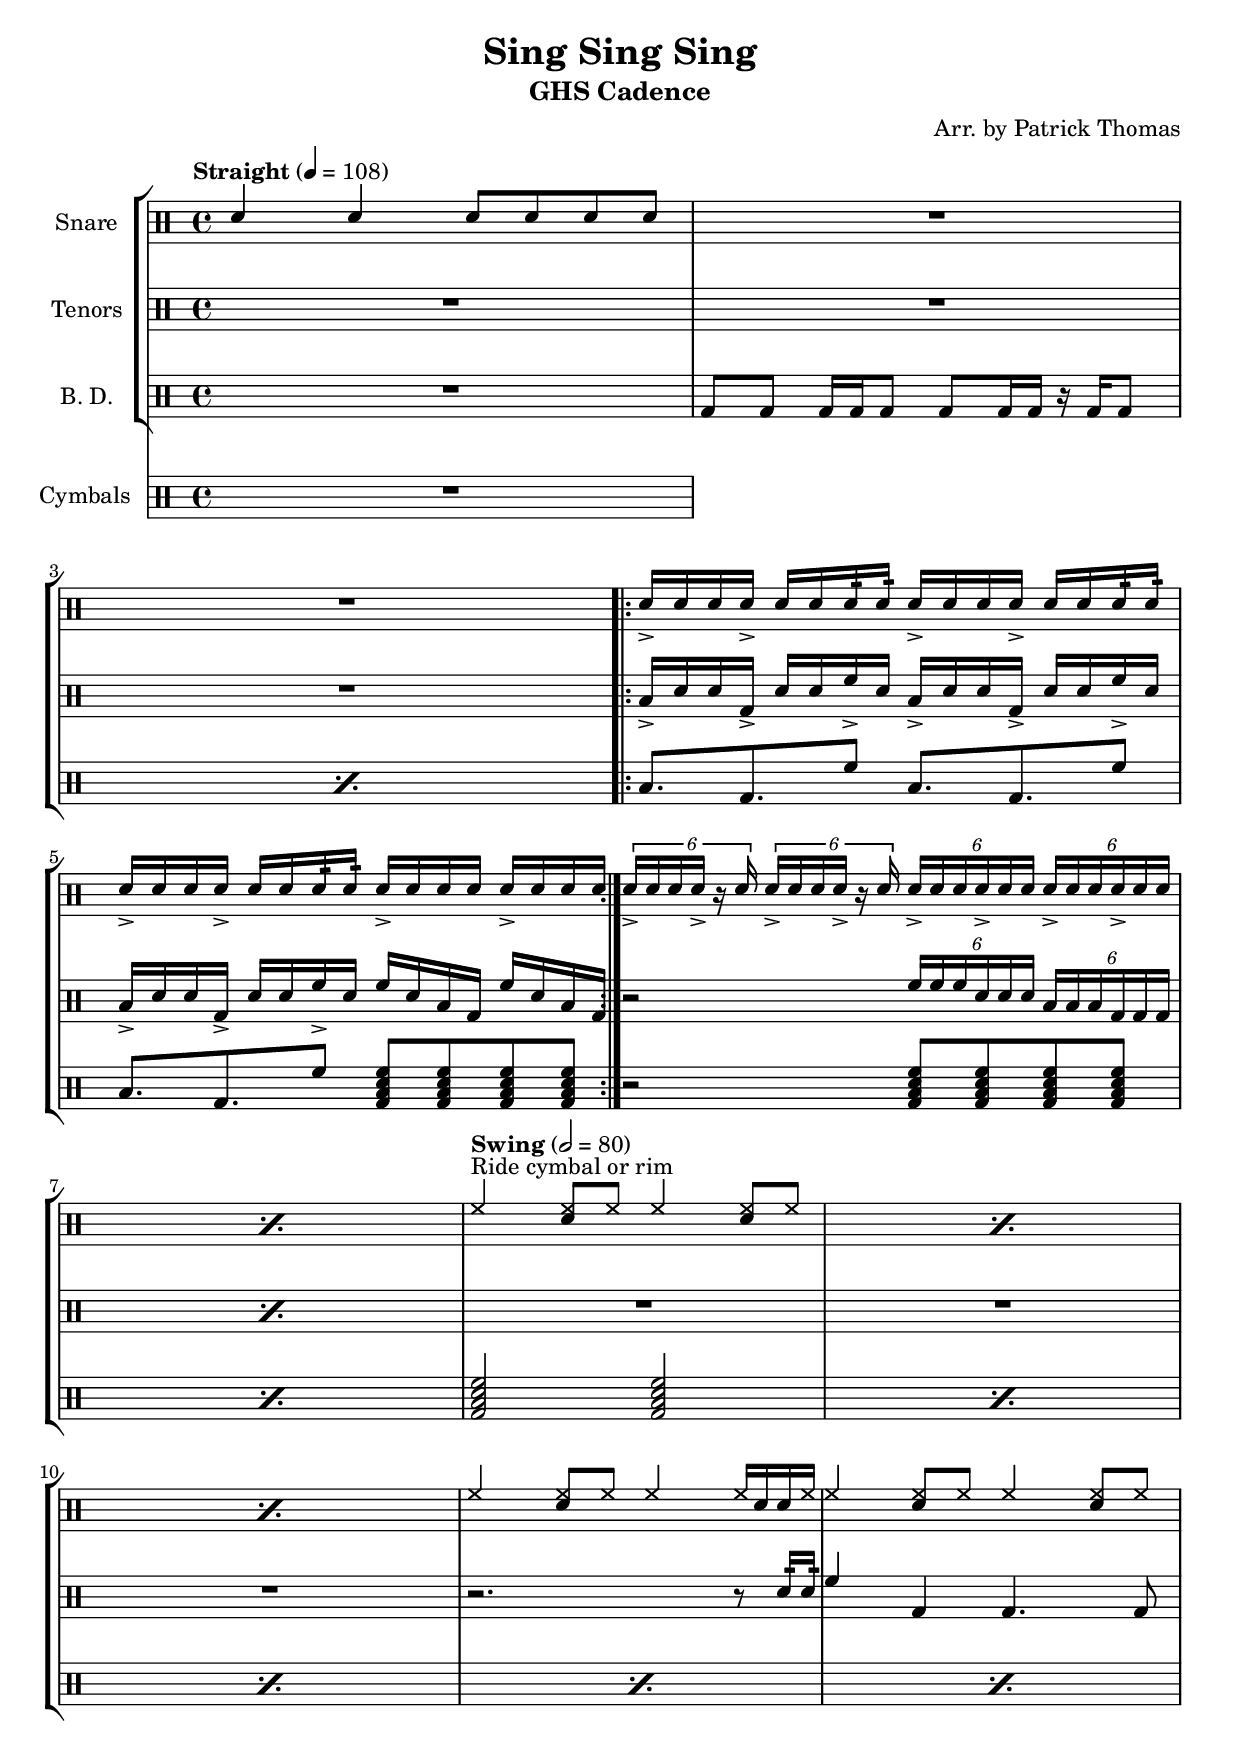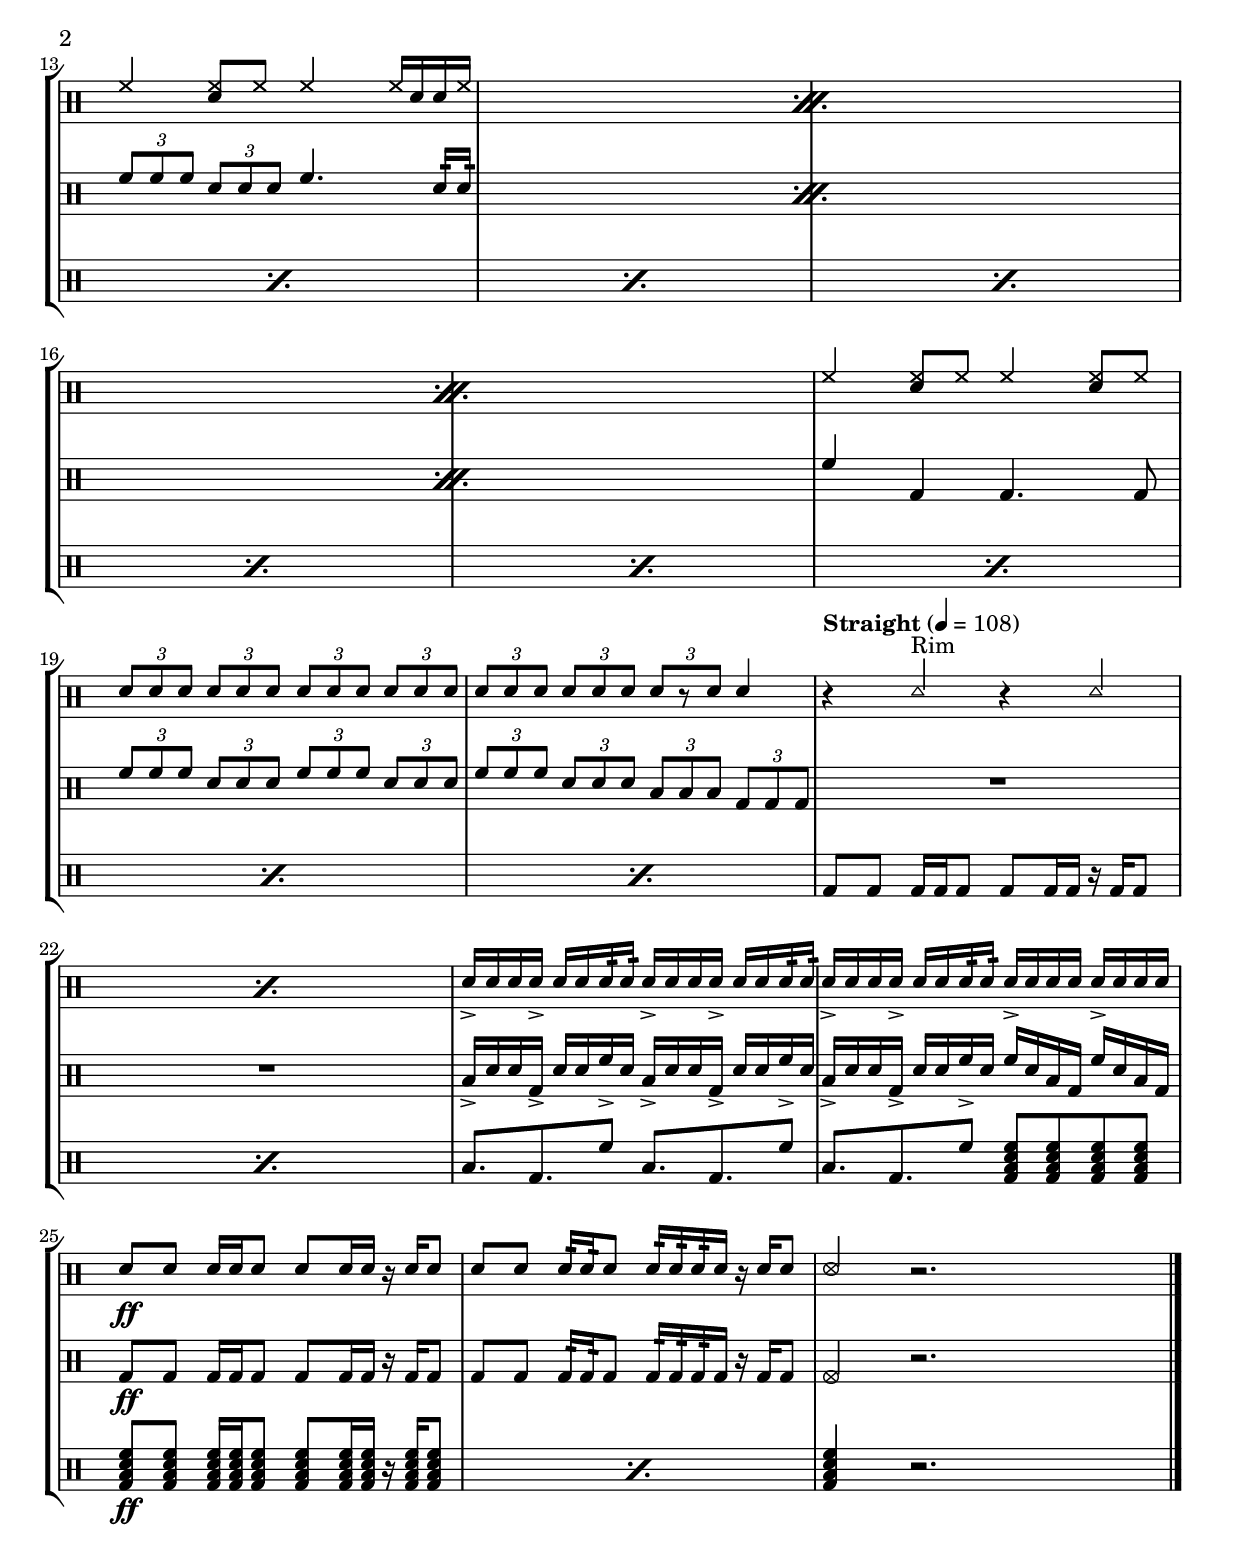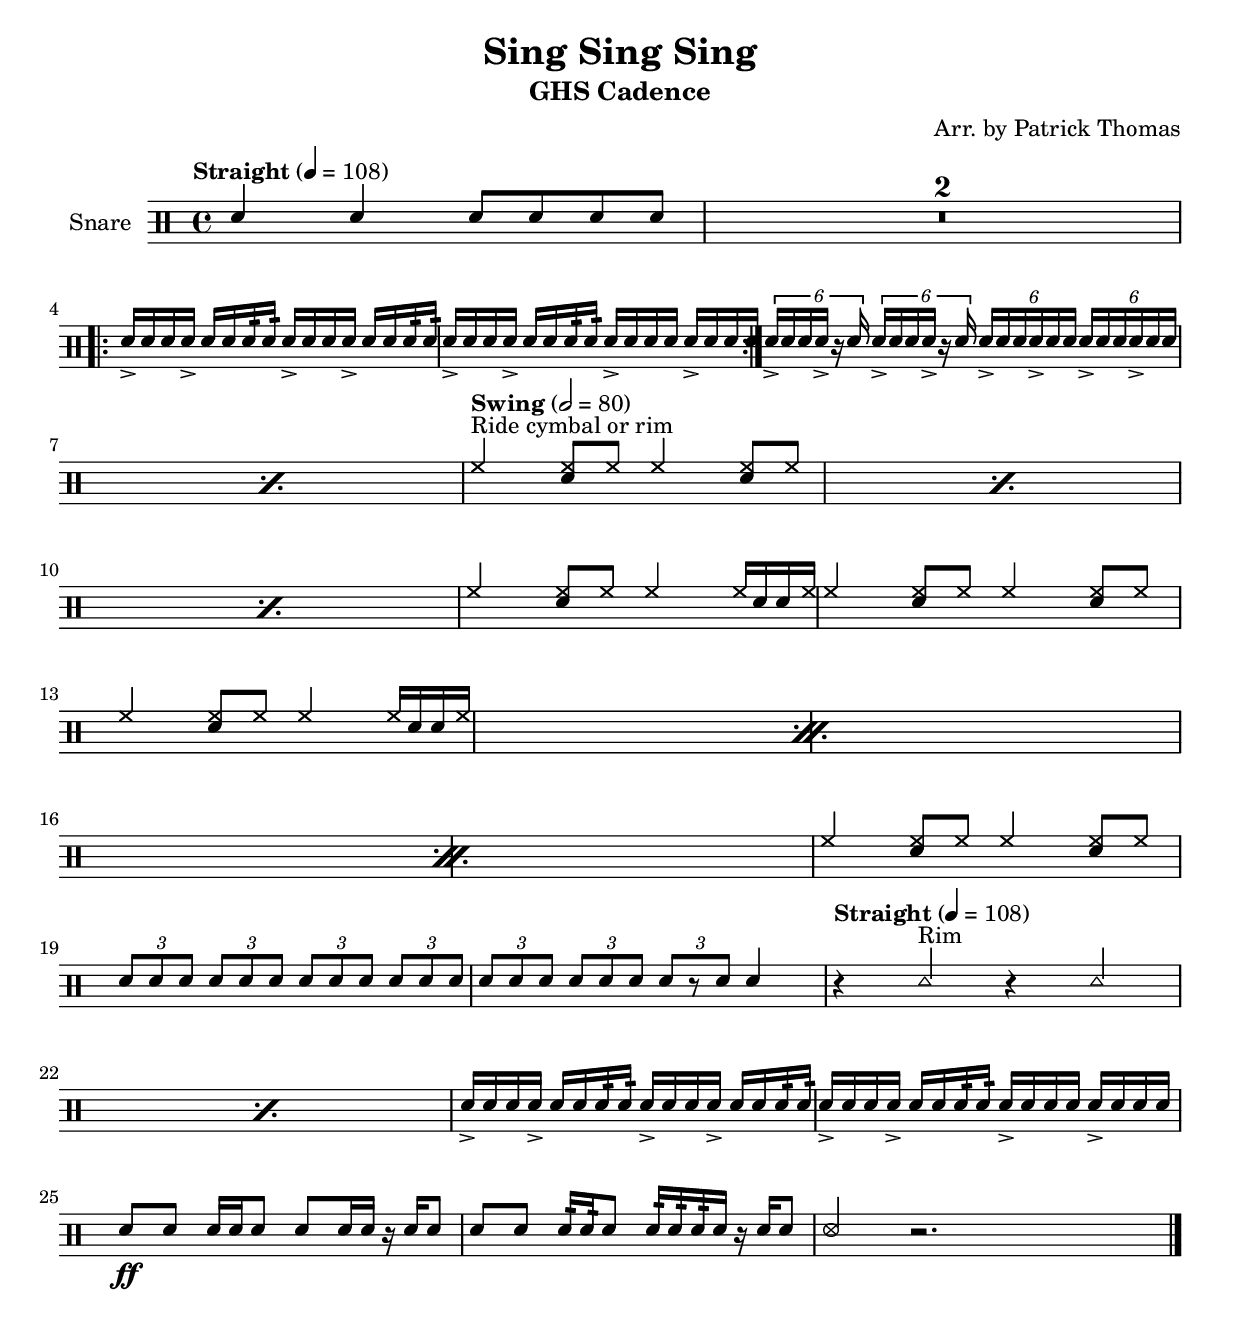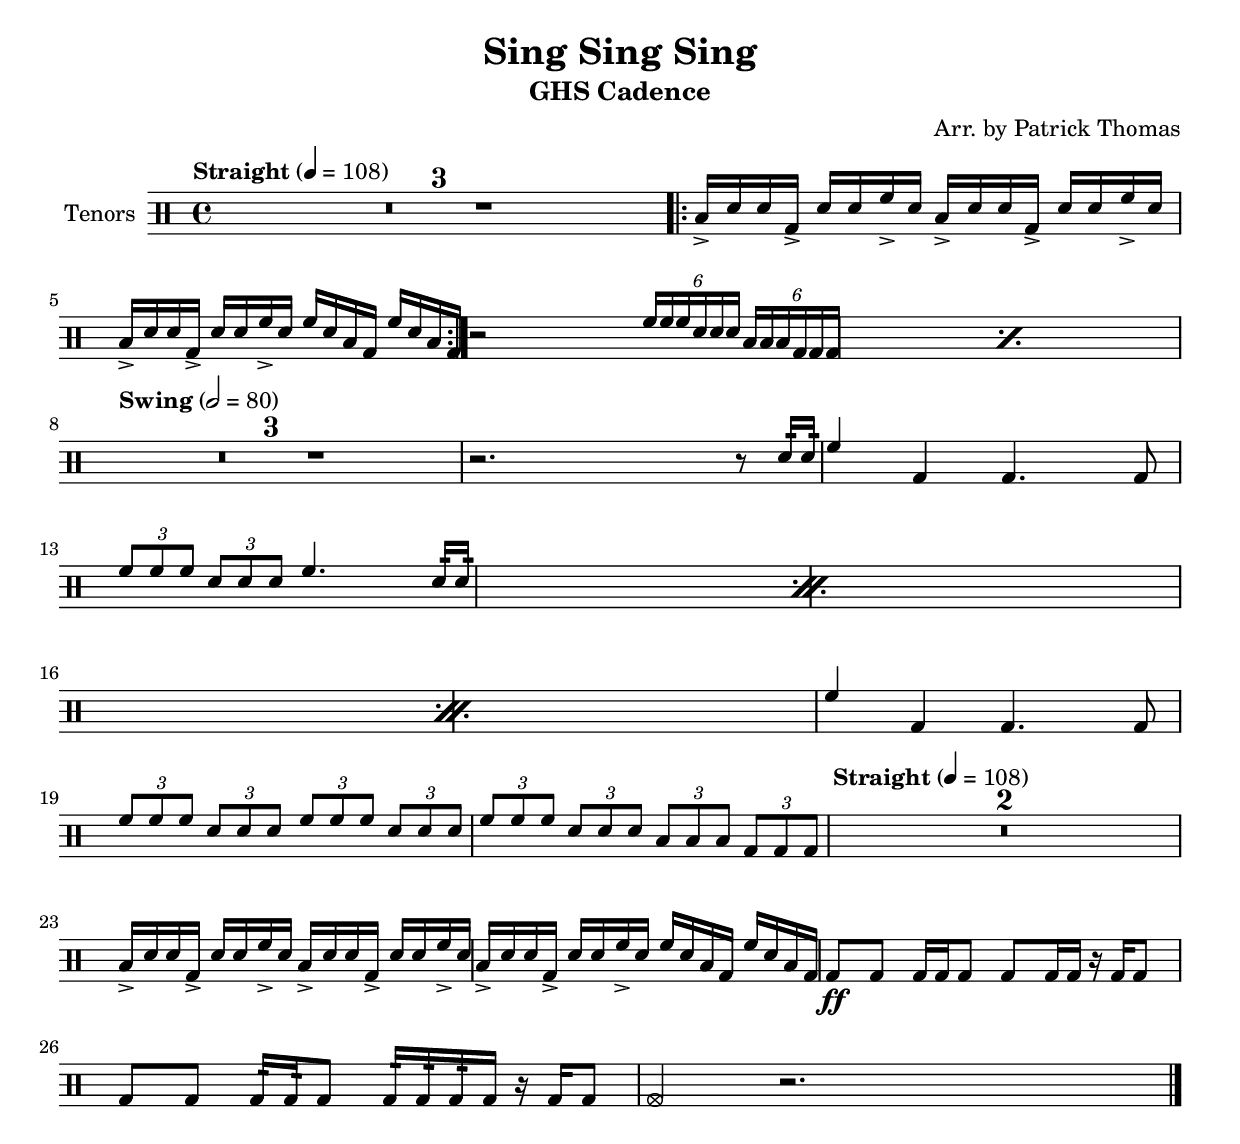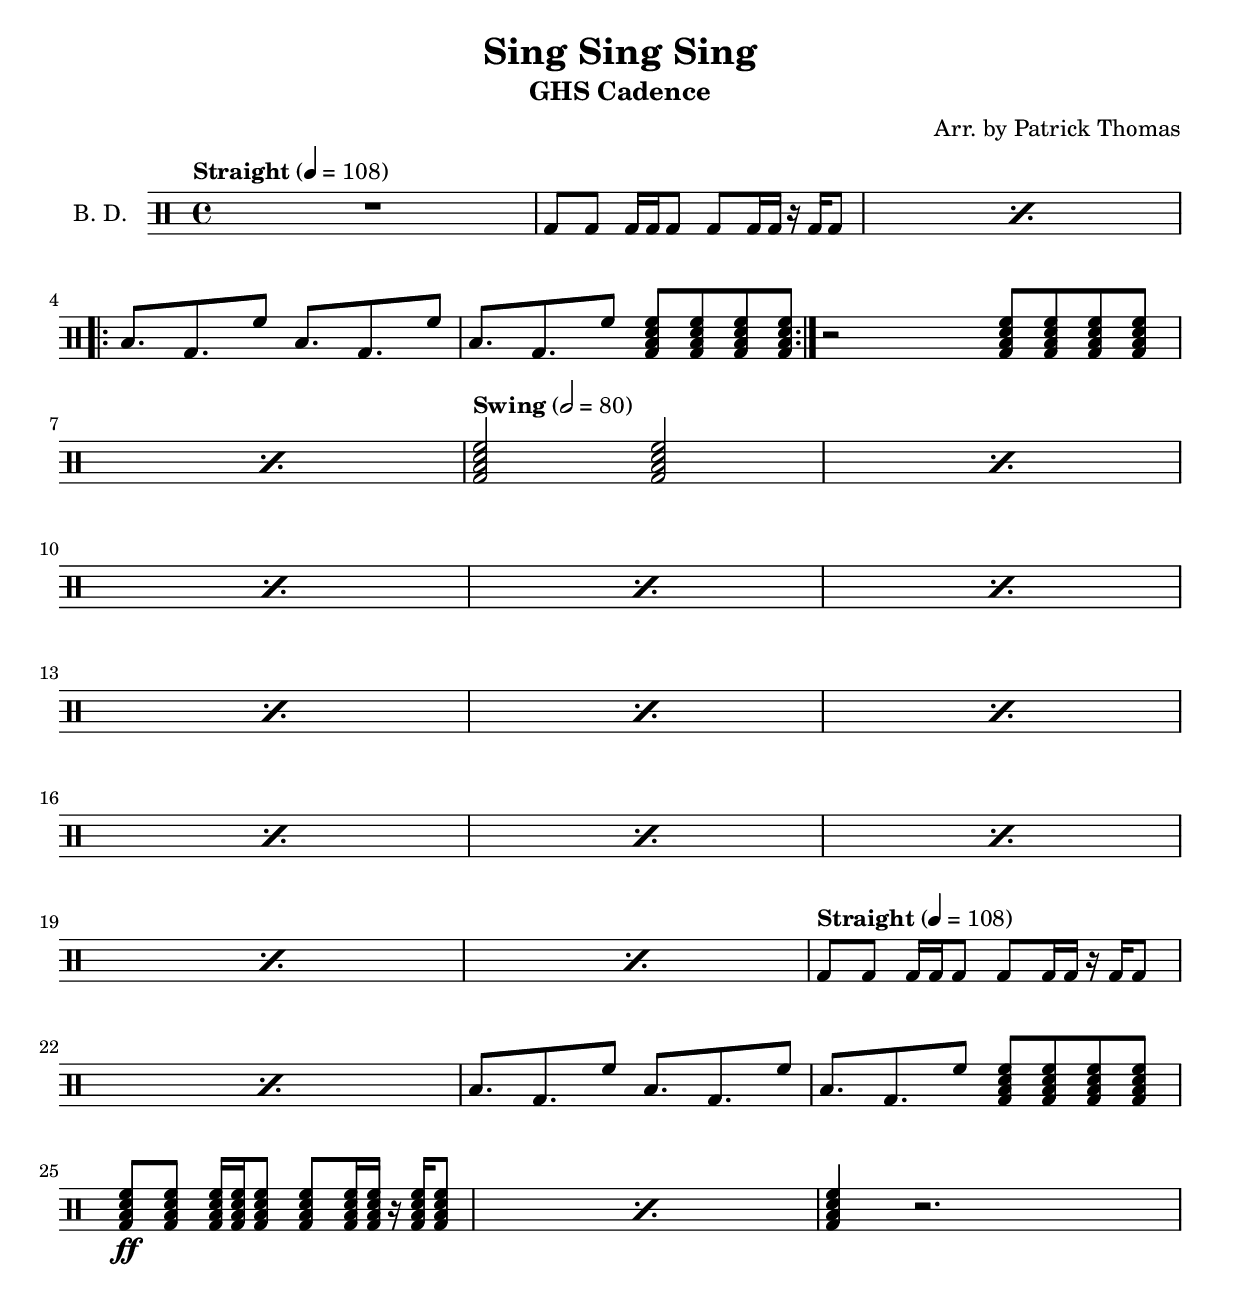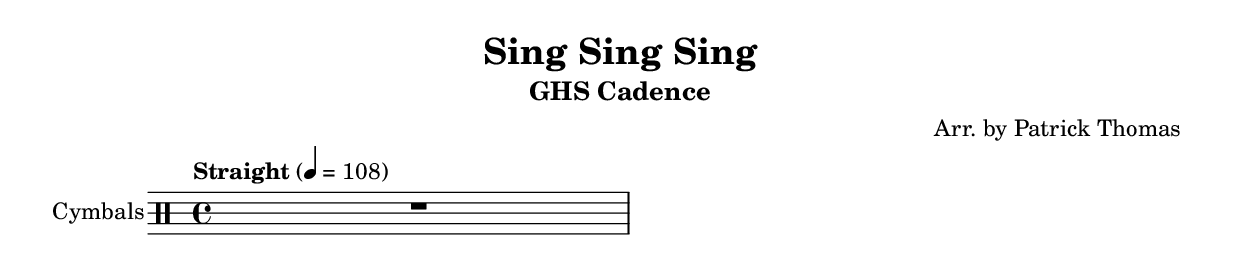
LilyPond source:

\version "2.18.2"

\header {
  title = "Sing Sing Sing"
  subtitle = "GHS Cadence"
  arranger = "Arr. by Patrick Thomas"
}

\version "2.18.2"

% special percussion notation tools
% rim shots
rsOn = {
    \override NoteHead.stencil = #ly:text-interface::print
    \override NoteHead.text = #(markup #:musicglyph "noteheads.s2xcircle")
}
rsOff = {
    \revert NoteHead.stencil
	\revert NoteHead.text
}
rs = {
    \once \override NoteHead.stencil = #ly:text-interface::print
    \once \override NoteHead.text = #(markup #:musicglyph "noteheads.s2xcircle")
}

% rim hits and stick clicks
rhOn = {
    \override NoteHead.stencil = #ly:text-interface::print
    \override NoteHead.text = #(markup #:musicglyph "noteheads.s0doThin")
}
rhOff = {
    \revert NoteHead.stencil
	\revert NoteHead.text
}
rh = {
    \once \override NoteHead.stencil = #ly:text-interface::print
    \once \override NoteHead.text = #(markup #:musicglyph "noteheads.s0doThin")
}

% cross overs
xoOn = {
    \override NoteHead.stencil = #ly:text-interface::print
    \override NoteHead.text = #(markup #:musicglyph "noteheads.s2cross")
}
xoOff = {
    \revert NoteHead.stencil
	\revert NoteHead.text
}
xo = {
    \once \override NoteHead.stencil = #ly:text-interface::print
    \once \override NoteHead.text = #(markup #:musicglyph "noteheads.s2cross")
}


% buzzes
z = \markup { \override #'(font-family . typewriter) 
              \fontsize #2 "z" } 
bz =  {
	\stemUp
	
	\once \override TextScript #'extra-offset = #'(.4 . -2.5)
	d8^\z
}

bu =  {
	\once \override TextScript #'extra-offset = #'(.4 . -2.5)
}
zz = \markup { 
	\override #'(font-family . typewriter) 
    \fontsize #2 "z" 
} 

% my default formatting
format = {
	\override Score.SpacingSpanner.strict-note-spacing = ##t
	\set Score.proportionalNotationDuration = #(ly:make-moment 1/16)
	\compressFullBarRests
	\stemUp
}

% stuff for drummode for snare

drumPitchNames.rim = #'rim
drumPitchNames.rh = #'rim

drumPitchNames.stickclick = #'stickclick
drumPitchNames.sc = #'stickclick

drumPitchNames.rimshot = #'rimshot
drumPitchNames.rs = #'rimshot

#(define snarestaff '(
         (snare				default   				#f           1)
         (hihat				cross   				#f           3)
         (rimshot			noteheads.s2xcircle   	#f           1)
	))


startinfo = {
	%\time 4/4
	\tempo "Straight" 4 = 108
	\clef "percussion"
}

swinginfo = {
	\tempo "Swing" 2 = 80
}	



snare = \new Staff \with {
    instrumentName = #"Snare"
} { 
	\format
	\startinfo
	
	% g b d' f'
	
	\relative d' {
		d4 d d8 d d d |

		R1*2 |
	
		\repeat volta 2 {
			d16-> d d d-> d d d:32 d:32 d16-> d d d-> d d d:32 d:32 |
			d16-> d d d-> d d d:32 d:32 d-> d d d d-> d d d |
		}
		
		\repeat percent 2 {\tuplet 6/4 4 {d16-> d d d-> r d d-> d d d-> r d d-> d d d-> d d d-> d d d-> d d } | }
		
		\swinginfo
		
		\repeat percent 3 {\xNote f4^"Ride cymbal or rim" <d \xNote f>8 \xNote f \xNote f4 q8 \xNote f | }
		\xNote f4 <d \xNote f>8 \xNote f \xNote f4 \xNote f16 d d \xNote f | 
		
		\repeat percent 3 {
			\xNote f4 <d \xNote f>8 \xNote f \xNote f4 q8 \xNote f | 
			\xNote f4 <d \xNote f>8 \xNote f \xNote f4 \xNote f16 d d \xNote f | 
		}
		
		\xNote f4 <d \xNote f>8 \xNote f \xNote f4 q8 \xNote f | 
		\tuplet 3/2 4 {d d d d d d d d d d d d d d d d d d d[ r d] } d4 |
		
		\startinfo
		\repeat percent 2 {r4 \rh d^"Rim" r \rh d | }
		
		d16-> d d d-> d d d:32 d:32 d16-> d d d-> d d d:32 d:32 |
		d16-> d d d-> d d d:32 d:32 d-> d d d d-> d d d |
		
		d8 \ff d 	d16 d d8	d8 d16 d	r d d8 |
		d8 d 	d16:32 d:32 d8	d16:32 d:32 d:32 d	r d d8 |
		\rs d4 r2. \bar "|."
	}	
}

tenors = \new Staff \with {
    instrumentName = #"Tenors"
} {
	\format
	\startinfo
	
	% g b d' f'
	
	\relative c' {
		R1*3 |
		
		\repeat volta 2 {
			b16-> d d g,-> d' d f-> d b-> d d g,-> d' d f-> d |
			b16-> d d g,-> d' d f-> d f d b g f' d b g |
		}
		\repeat percent 2 {r2 \tuplet 6/4 4 {f'16 f f d d d b b b g g g } | }
		
		\swinginfo
		
		R1*3 |
		r2. r8 d'16:32 d:32 |
		\repeat percent 3 {
			f4 g, g4. g8 |
			\tuplet 3/2 4 {f' f f d d d} f4. d16:32 d:32 |
		}
		f4 g, g4. g8 |
		\tuplet 3/2 4 {f'8 f f d d d f f f d d d f f f d d d b b b g g g } |
		
		\startinfo
		R1*2 |
		
		b16-> d d g,-> d' d f-> d b-> d d g,-> d' d f-> d |
		b16-> d d g,-> d' d f-> d f d b g f' d b g |
		
		g8 \ff g 	g16 g g8	g8 g16 g	r g g8 |
		g8 g 	g16:32 g:32 g8	g16:32 g:32 g:32 g	r g g8 |
		\rs g4 r2. \bar "|."
	}
}

bassdrum = \new Staff \with {
    instrumentName = #"B. D."
} {
	\format
	\startinfo
	
	% g b d' f'	
	
	R1 |
	
	\repeat percent 2 {
		g8 g g16 g g8 g g16 g16 r g g8 |
	}
	
	\repeat volta 2 {
		b8. g8. f'8 b8. g8. f'8 |
		b8. g8. f'8 <f' d' b g> q q q |
	}
	\repeat percent 2 {
		r2 q8 q q q |
	}
	
	\swinginfo
	
	\repeat percent 13 {
		q2 q |
	}
	
	\startinfo
	
	\repeat percent 2 {
		g8 g g16 g g8 g g16 g16 r g g8 |
	}
	
	b8. g8. f'8 b8. g8. f'8 |
	b8. g8. f'8 <f' d' b g> q q q |
	
	\repeat percent 2 {
		q8 \ff q q16 q q8 q q16 q16 r q q8 |
	}
	q4 r2. |
}

cymbals = \new Staff \with {
    instrumentName = #"Cymbals"
} {
	\format
	\startinfo
	
	% g b d' f'
	
	\relative c' {
		R1
		
	}
}

% score
\book {
	<< 
	\new StaffGroup <<
		\snare
		\tenors
		\bassdrum >>
	\cymbals
	>>
}

% individual parts
\book {
	\snare
}
\book {
	\tenors
}
\book {
	\bassdrum
}
\book {
	\cymbals
}

